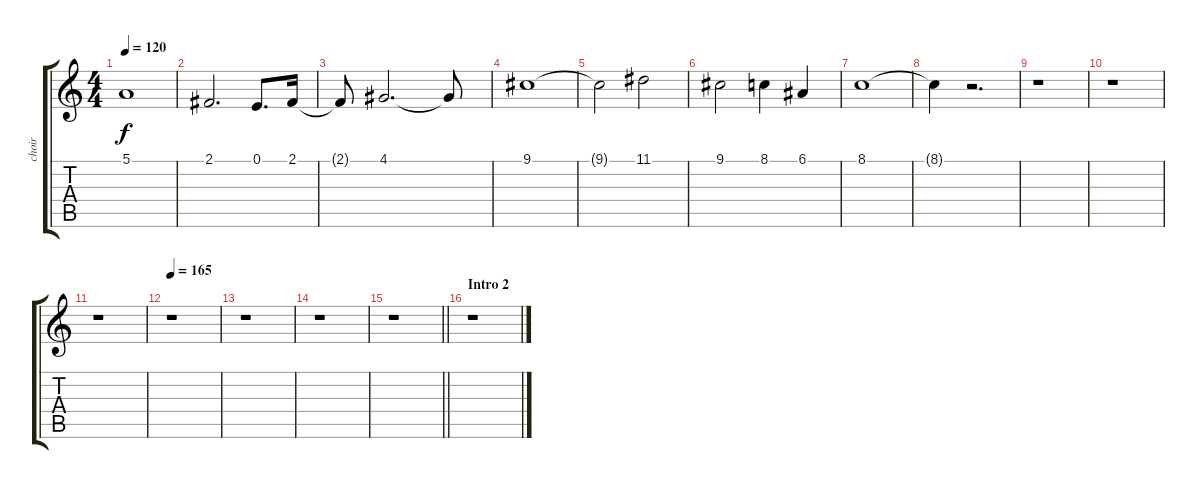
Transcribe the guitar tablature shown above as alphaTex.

\track ("choir" "choir") {instrument choiraahs}
\staff {score tabs}
\tuning (E4 B3 G3 D3 A2 E2) {hide}
\ts (4 4)
\tempo 120
\clef g2
\ks c
5.1.1{dy f} |
2.1.2{d} 0.1.8{d} 2.1.16 |
2.1{t}.8 4.1.2{d} 4.1{t}.8 |
9.1.1{volume 14 balance 8} |
9.1{t}.2 11.1.2{volume 14 balance 8} |
9.1.2 8.1.4 6.1.4 |
8.1.1 |
8.1{t}.4 r.2{d} |
r.1 |
r.1 |
r.1 |
\tempo 165
r.1 |
r.1 |
r.1 |
\barLineRight lightlight
r.1 |
\section ("" "Intro 2")
r.1
